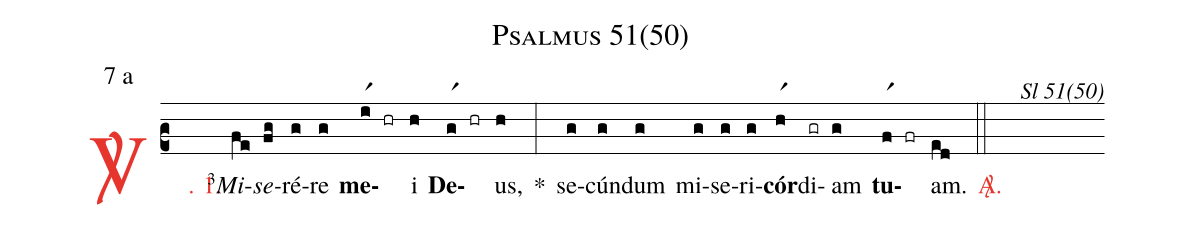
name: Psalmus 51(50);
mode: 7;
mode-differentia: a;
commentary: Sl 51(50);
%%
(c2)

<c><sp>V/</sp>. 1.</c>() <v>\VSup{3}</v><i>Mi</i>(fe)<i>se</i>(fg)ré(g)re(g) <b>me</b>(ir1)(hr)i(h) <b>De</b>(gr1)(hr)us,(h) *(:) se(g)cún(g)dum(g) mi(g)se(g)ri(g)<b>cór</b>(hr1)di(gr)am(g) <b>tu</b>(fr1)(fr)am.(ed)

<c><sp>A/</sp>.</c>(::)
